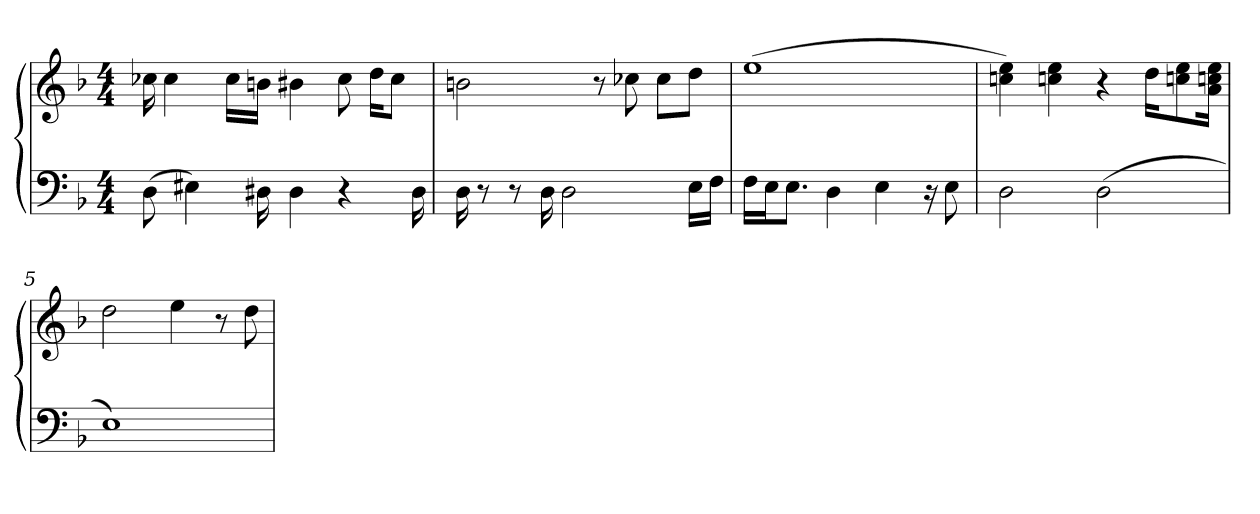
**kern	**kern
*part1	*part1
*staff2	*staff1
*clefF4	*clefG2
*k[b-]	*k[b-]
*M4/4	*M4/4
=1	=1
(8D	16cc-X
.	4cc-
4E#X)	.
.	16cc-\LL
16D#X	16bn\JJ
4D#	4b#X
4r	8cc-
.	16dd\KL
.	8cc-\J
16D#	.
=2	=2
16D	2bn
8r	.
8r	.
16D	.
2D	.
.	8r
.	8cc-X
.	8cc-\L
16E\LL	8dd\J
16F\JJ	.
=3	=3
16F\LL	(1ee
16E\J	.
8.E\J	.
4D	.
4E	.
16r	.
8E	.
=4	=4
2D	4ccn 4ee)
.	4ccn 4ee
(2D	4r
.	16dd\KL
.	8ccn\ 8ee\
.	16a\ 16ccn\ 16ee\Jk
=5	=5
1E)	2dd
.	4ee
.	8r
.	8dd
=	=
*-	*-
